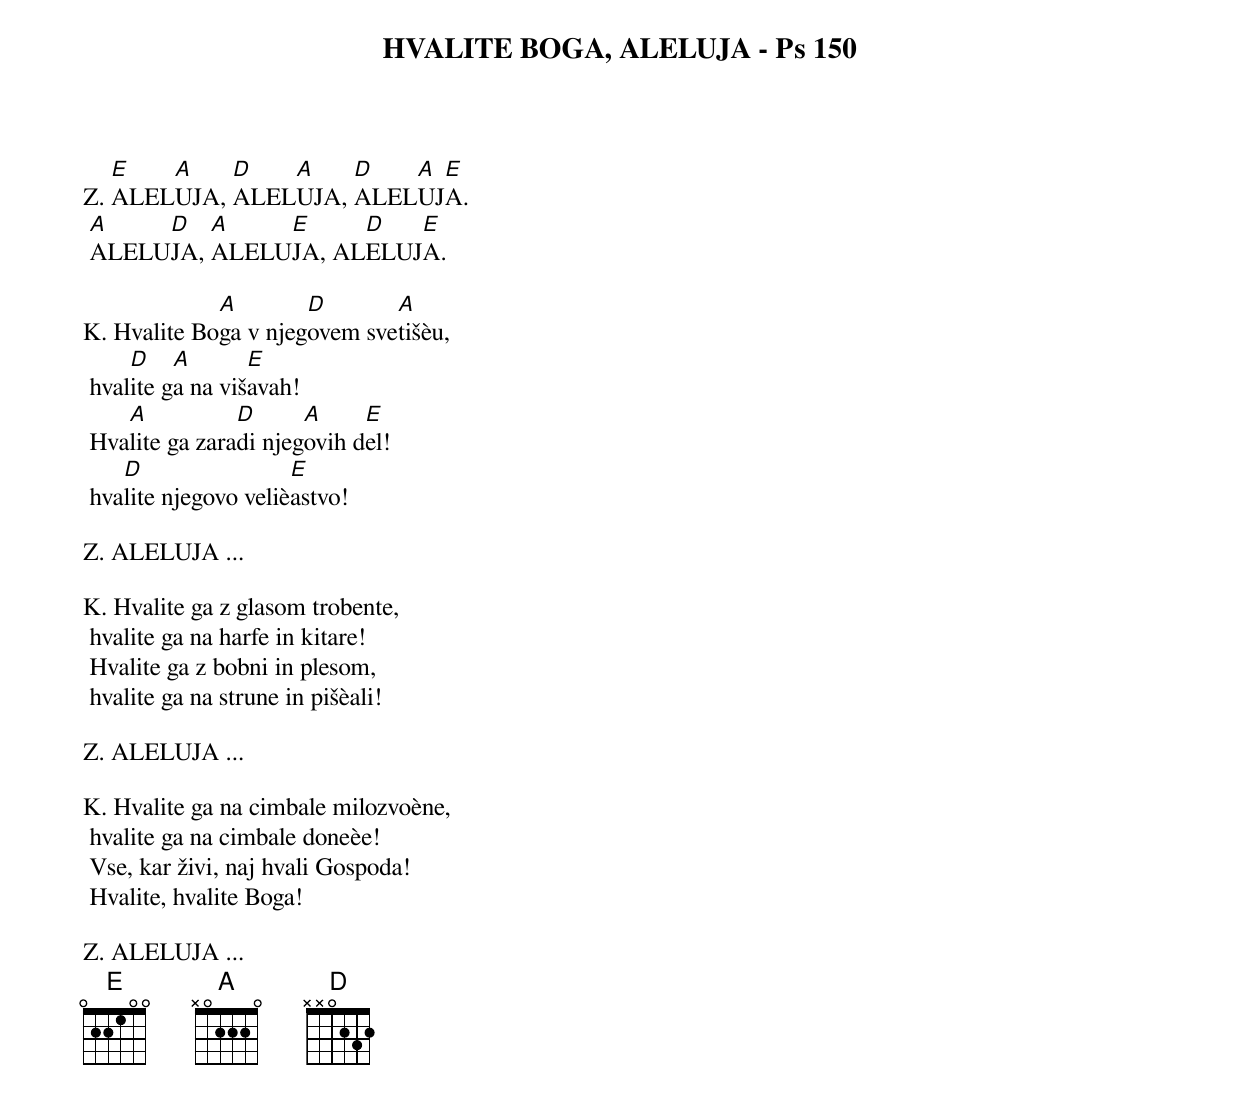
{title: HVALITE BOGA, ALELUJA - Ps 150}

Z.	[E]ALEL[A]UJA, [D]ALEL[A]UJA, [D]ALEL[A]UJ[E]A.
	[A]ALELU[D]JA, [A]ALELU[E]JA, AL[D]ELUJ[E]A.

K.	Hvalite Bo[A]ga v njeg[D]ovem sve[A]tišèu,
	hval[D]ite g[A]a na viš[E]avah!
	Hva[A]lite ga zara[D]di njeg[A]ovih d[E]el!
	hva[D]lite njegovo veliè[E]astvo!

Z.	ALELUJA ...

K.	Hvalite ga z glasom trobente,
	hvalite ga na harfe in kitare!
	Hvalite ga z bobni in plesom,
	hvalite ga na strune in pišèali!

Z.	ALELUJA ...

K.	Hvalite ga na cimbale milozvoène,
	hvalite ga na cimbale doneèe!
	Vse, kar živi, naj hvali Gospoda!
	Hvalite, hvalite Boga!

Z.	ALELUJA ...
